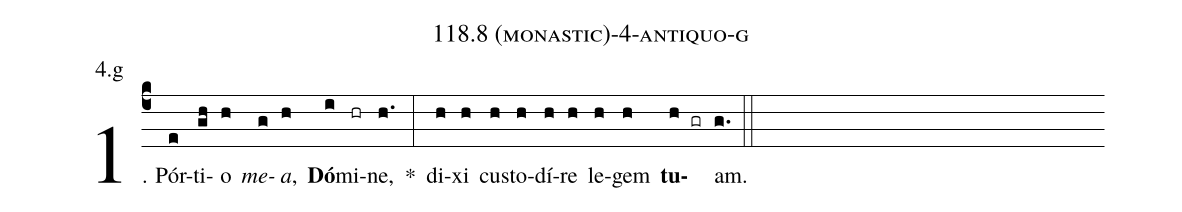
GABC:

name: 118.8 (monastic)-4-antiquo-g;
annotation: 4.g;
%%
(c4)1. Pór(e)ti(gh)o(h) <i>me</i>(g)<i>a</i>,(h) <b>Dó</b>(i)mi(hr)ne,(h.) *(:) di(h)xi(h) cus(h)to(h)dí(h)re(h) le(h)gem(h) <b>tu</b>(h gr)am.(g.) (::)
